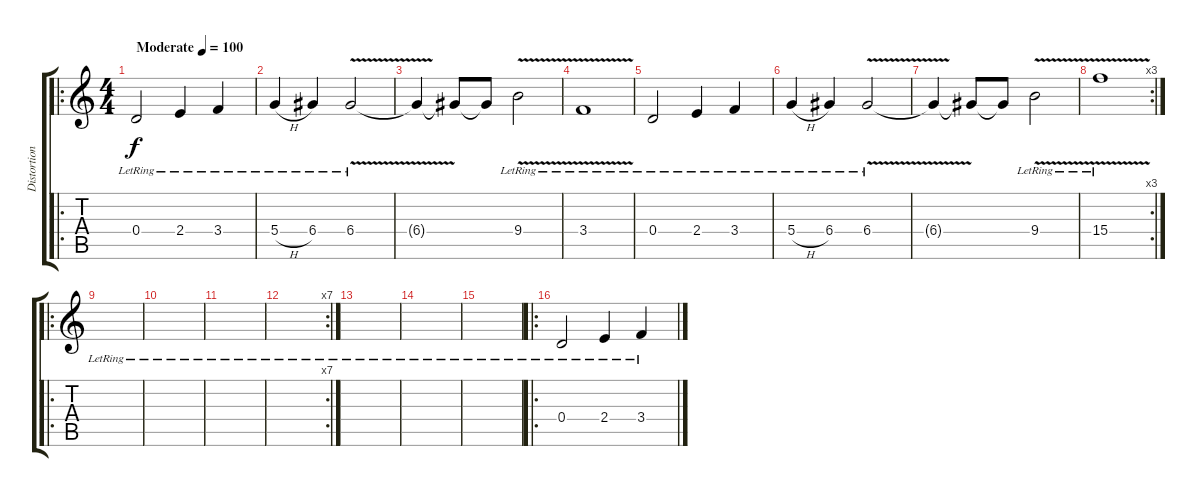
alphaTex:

\track ("Distortion Guitar - Lead" "Distortion") {instrument distortionguitar}
\staff {score tabs}
\tuning (E4 B3 G3 D3 A2 D2) {hide}
\ro
\ts (4 4)
\tempo (100 "Moderate")
\clef g2
\ks c
0.4{lr}.2{dy f instrument distortionguitar} 2.4{lr}.4 3.4{lr}.4 |
5.4{h lr}.4 6.4{lr}.4 6.4{v lr}.2 |
6.4{t}.4 6.4{t}.8 6.4{t}.8 9.4{v lr}.2 |
3.4{v lr}.1 |
0.4{lr}.2 2.4{lr}.4 3.4{lr}.4 |
5.4{h lr}.4 6.4{lr}.4 6.4{v lr}.2 |
6.4{t}.4 6.4{t}.8 6.4{t}.8 9.4{v lr}.2 |
\rc 3
15.4{v lr}.1 |
\ro
|
|
|
\rc 7
|
|
|
|
\ro
0.4{lr}.2 2.4{lr}.4 3.4{lr}.4
